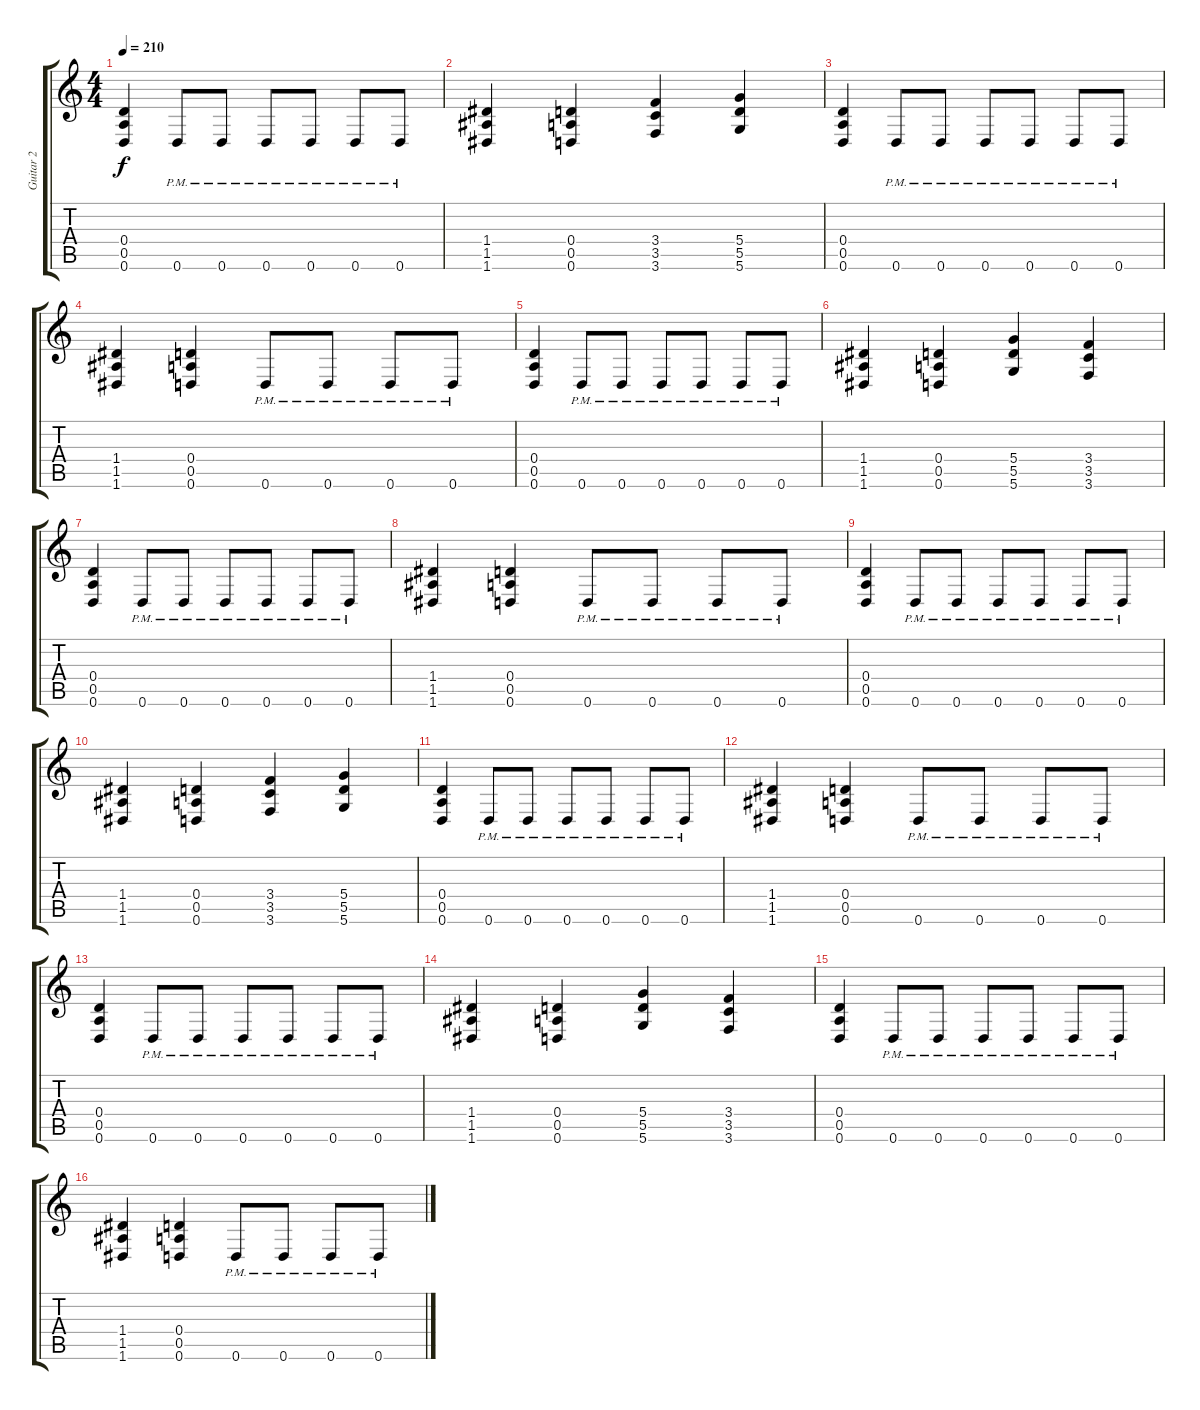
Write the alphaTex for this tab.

\track ("Guitar 2" "Guitar 2") {instrument distortionguitar}
\staff {score tabs}
\tuning (E4 B3 G3 D3 A2 D2) {hide}
\ts (4 4)
\tempo 210
\clef g2
\ks c
(0.4 0.5 0.6).4{dy f} 0.6{pm}.8 0.6{pm}.8 0.6{pm}.8 0.6{pm}.8 0.6{pm}.8 0.6{pm}.8 |
(1.4 1.5 1.6).4 (0.4 0.5 0.6).4 (3.4 3.5 3.6).4 (5.4 5.5 5.6).4 |
(0.4 0.5 0.6).4 0.6{pm}.8 0.6{pm}.8 0.6{pm}.8 0.6{pm}.8 0.6{pm}.8 0.6{pm}.8 |
(1.4 1.5 1.6).4 (0.4 0.5 0.6).4 0.6{pm}.8 0.6{pm}.8 0.6{pm}.8 0.6{pm}.8 |
(0.4 0.5 0.6).4 0.6{pm}.8 0.6{pm}.8 0.6{pm}.8 0.6{pm}.8 0.6{pm}.8 0.6{pm}.8 |
(1.4 1.5 1.6).4 (0.4 0.5 0.6).4 (5.4 5.5 5.6).4 (3.4 3.5 3.6).4 |
(0.4 0.5 0.6).4 0.6{pm}.8 0.6{pm}.8 0.6{pm}.8 0.6{pm}.8 0.6{pm}.8 0.6{pm}.8 |
(1.4 1.5 1.6).4 (0.4 0.5 0.6).4 0.6{pm}.8 0.6{pm}.8 0.6{pm}.8 0.6{pm}.8 |
(0.4 0.5 0.6).4 0.6{pm}.8 0.6{pm}.8 0.6{pm}.8 0.6{pm}.8 0.6{pm}.8 0.6{pm}.8 |
(1.4 1.5 1.6).4 (0.4 0.5 0.6).4 (3.4 3.5 3.6).4 (5.4 5.5 5.6).4 |
(0.4 0.5 0.6).4 0.6{pm}.8 0.6{pm}.8 0.6{pm}.8 0.6{pm}.8 0.6{pm}.8 0.6{pm}.8 |
(1.4 1.5 1.6).4 (0.4 0.5 0.6).4 0.6{pm}.8 0.6{pm}.8 0.6{pm}.8 0.6{pm}.8 |
(0.4 0.5 0.6).4 0.6{pm}.8 0.6{pm}.8 0.6{pm}.8 0.6{pm}.8 0.6{pm}.8 0.6{pm}.8 |
(1.4 1.5 1.6).4 (0.4 0.5 0.6).4 (5.4 5.5 5.6).4 (3.4 3.5 3.6).4 |
(0.4 0.5 0.6).4 0.6{pm}.8 0.6{pm}.8 0.6{pm}.8 0.6{pm}.8 0.6{pm}.8 0.6{pm}.8 |
(1.4 1.5 1.6).4 (0.4 0.5 0.6).4 0.6{pm}.8 0.6{pm}.8 0.6{pm}.8 0.6{pm}.8
